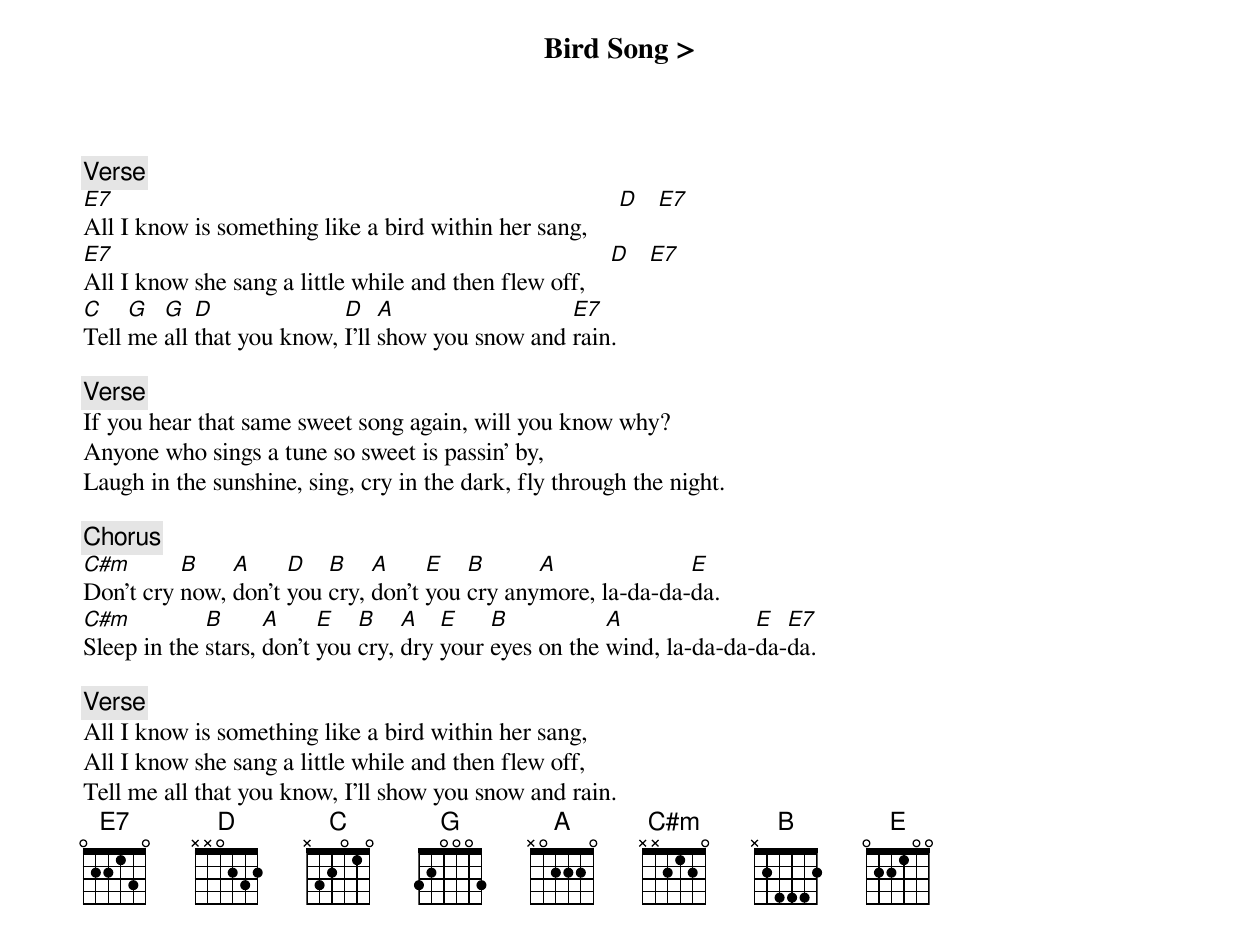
{title: Bird Song >}
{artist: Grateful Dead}
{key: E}

{c: Verse}
[E7]All I know is something like a bird within her sang,     [D]   [E7]
[E7]All I know she sang a little while and then flew off,    [D]   [E7]
[C]Tell [G]me [G]all [D]that you know, [D]I'll [A]show you snow and [E7]rain.

{c: Verse}
If you hear that same sweet song again, will you know why?
Anyone who sings a tune so sweet is passin' by,
Laugh in the sunshine, sing, cry in the dark, fly through the night.

{c: Chorus}
[C#m]Don't cry [B]now, [A]don't [D]you [B]cry, [A]don't [E]you [B]cry any[A]more, la-da-da-[E]da.
[C#m]Sleep in the [B]stars, [A]don't [E]you [B]cry, [A]dry [E]your [B]eyes on the [A]wind, la-da-da-[E]da-[E7]da.

{c: Verse}
All I know is something like a bird within her sang,
All I know she sang a little while and then flew off,
Tell me all that you know, I'll show you snow and rain.
